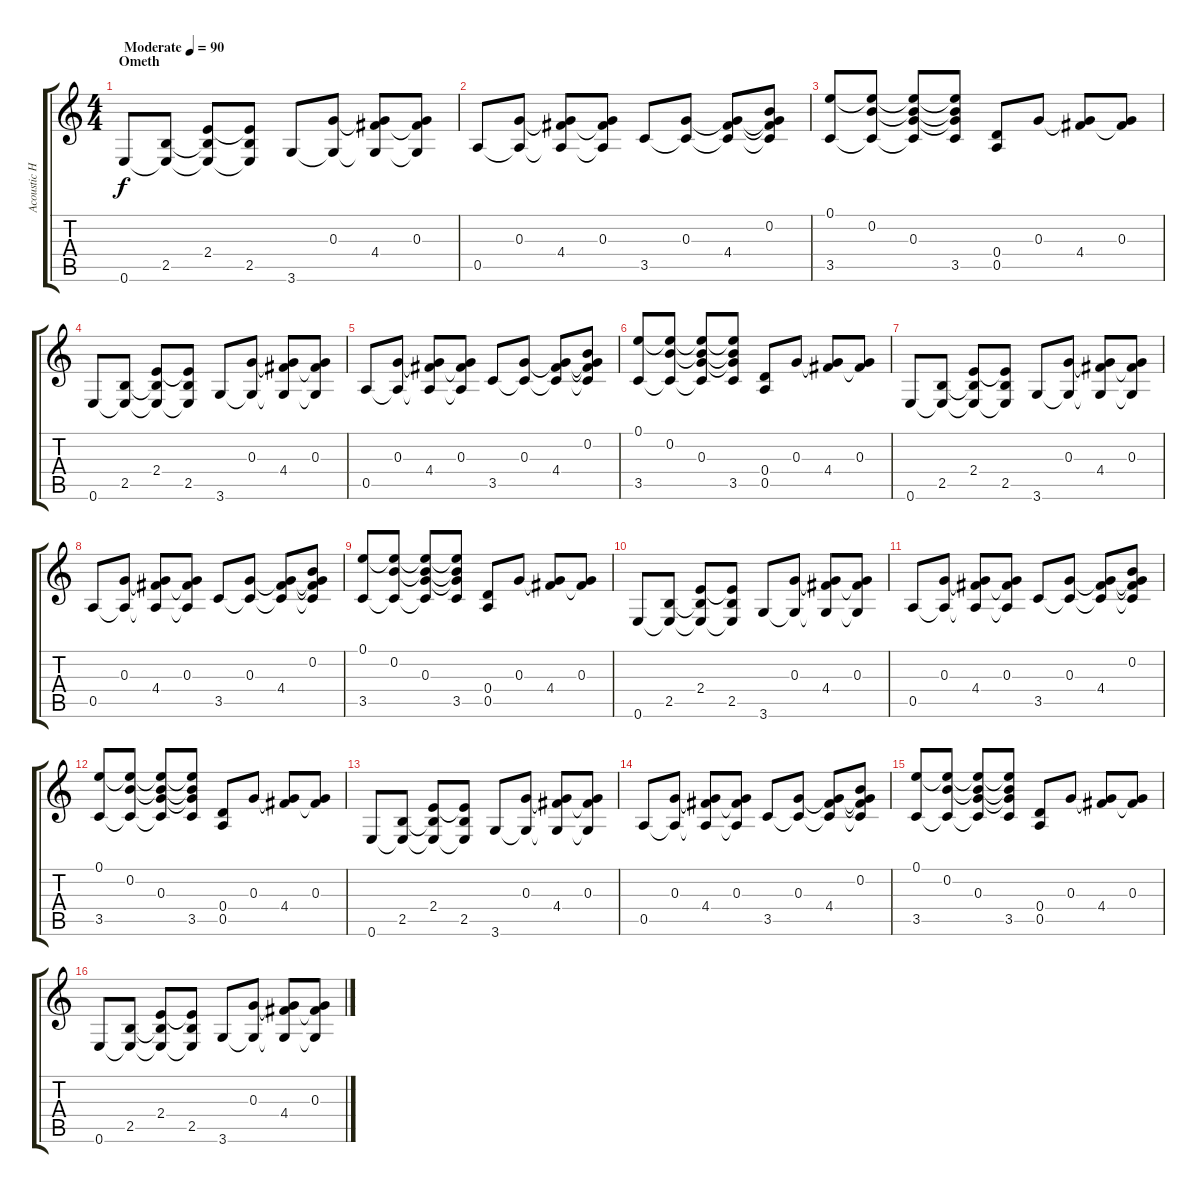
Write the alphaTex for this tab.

\track ("Acoustic Hipster" "Acoustic H") {instrument acousticguitarsteel}
\staff {score tabs}
\tuning (E4 B3 G3 D3 A2 E2) {hide}
\ts (4 4)
\section ("" "Ometh")
\tempo (90 "Moderate")
\clef g2
\ks c
0.6.8{dy f instrument acousticguitarsteel} (2.5 0.6{t}).8 (2.4 2.5{t} 0.6{t}).8 (2.4{t} 2.5 0.6{t}).8 3.6.8 (0.3 3.6{t}).8 (0.3{t} 4.4 3.6{t}).8 (0.3 4.4{t} 3.6{t}).8 |
0.5.8 (0.3 0.5{t}).8 (0.3{t} 4.4 0.5{t}).8 (0.3 4.4{t} 0.5{t}).8 3.5.8 (0.3 3.5{t}).8 (0.3{t} 4.4 3.5{t}).8 (0.2 0.3{t} 4.4{t} 3.5{t}).8 |
(0.1 3.5).8 (0.1{t} 0.2 3.5{t}).8 (0.1{t} 0.2{t} 0.3 3.5{t}).8 (0.1{t} 0.2{t} 0.3{t} 3.5).8 (0.4 0.5).8 0.3.8 (0.3{t} 4.4).8 (0.3 4.4{t}).8 |
0.6.8 (2.5 0.6{t}).8 (2.4 2.5{t} 0.6{t}).8 (2.4{t} 2.5 0.6{t}).8 3.6.8 (0.3 3.6{t}).8 (0.3{t} 4.4 3.6{t}).8 (0.3 4.4{t} 3.6{t}).8 |
0.5.8 (0.3 0.5{t}).8 (0.3{t} 4.4 0.5{t}).8 (0.3 4.4{t} 0.5{t}).8 3.5.8 (0.3 3.5{t}).8 (0.3{t} 4.4 3.5{t}).8 (0.2 0.3{t} 4.4{t} 3.5{t}).8 |
(0.1 3.5).8 (0.1{t} 0.2 3.5{t}).8 (0.1{t} 0.2{t} 0.3 3.5{t}).8 (0.1{t} 0.2{t} 0.3{t} 3.5).8 (0.4 0.5).8 0.3.8 (0.3{t} 4.4).8 (0.3 4.4{t}).8 |
0.6.8 (2.5 0.6{t}).8 (2.4 2.5{t} 0.6{t}).8 (2.4{t} 2.5 0.6{t}).8 3.6.8 (0.3 3.6{t}).8 (0.3{t} 4.4 3.6{t}).8 (0.3 4.4{t} 3.6{t}).8 |
0.5.8 (0.3 0.5{t}).8 (0.3{t} 4.4 0.5{t}).8 (0.3 4.4{t} 0.5{t}).8 3.5.8 (0.3 3.5{t}).8 (0.3{t} 4.4 3.5{t}).8 (0.2 0.3{t} 4.4{t} 3.5{t}).8 |
(0.1 3.5).8 (0.1{t} 0.2 3.5{t}).8 (0.1{t} 0.2{t} 0.3 3.5{t}).8 (0.1{t} 0.2{t} 0.3{t} 3.5).8 (0.4 0.5).8 0.3.8 (0.3{t} 4.4).8 (0.3 4.4{t}).8 |
0.6.8 (2.5 0.6{t}).8 (2.4 2.5{t} 0.6{t}).8 (2.4{t} 2.5 0.6{t}).8 3.6.8 (0.3 3.6{t}).8 (0.3{t} 4.4 3.6{t}).8 (0.3 4.4{t} 3.6{t}).8 |
0.5.8 (0.3 0.5{t}).8 (0.3{t} 4.4 0.5{t}).8 (0.3 4.4{t} 0.5{t}).8 3.5.8 (0.3 3.5{t}).8 (0.3{t} 4.4 3.5{t}).8 (0.2 0.3{t} 4.4{t} 3.5{t}).8 |
(0.1 3.5).8 (0.1{t} 0.2 3.5{t}).8 (0.1{t} 0.2{t} 0.3 3.5{t}).8 (0.1{t} 0.2{t} 0.3{t} 3.5).8 (0.4 0.5).8 0.3.8 (0.3{t} 4.4).8 (0.3 4.4{t}).8 |
0.6.8 (2.5 0.6{t}).8 (2.4 2.5{t} 0.6{t}).8 (2.4{t} 2.5 0.6{t}).8 3.6.8 (0.3 3.6{t}).8 (0.3{t} 4.4 3.6{t}).8 (0.3 4.4{t} 3.6{t}).8 |
0.5.8 (0.3 0.5{t}).8 (0.3{t} 4.4 0.5{t}).8 (0.3 4.4{t} 0.5{t}).8 3.5.8 (0.3 3.5{t}).8 (0.3{t} 4.4 3.5{t}).8 (0.2 0.3{t} 4.4{t} 3.5{t}).8 |
(0.1 3.5).8 (0.1{t} 0.2 3.5{t}).8 (0.1{t} 0.2{t} 0.3 3.5{t}).8 (0.1{t} 0.2{t} 0.3{t} 3.5).8 (0.4 0.5).8 0.3.8 (0.3{t} 4.4).8 (0.3 4.4{t}).8 |
0.6.8 (2.5 0.6{t}).8 (2.4 2.5{t} 0.6{t}).8 (2.4{t} 2.5 0.6{t}).8 3.6.8 (0.3 3.6{t}).8 (0.3{t} 4.4 3.6{t}).8 (0.3 4.4{t} 3.6{t}).8
